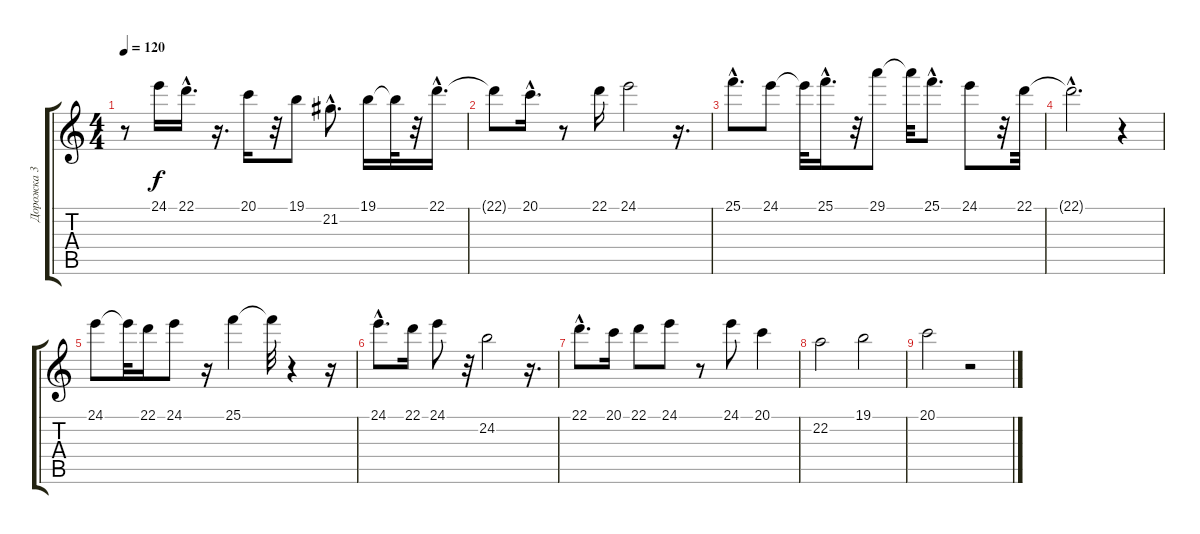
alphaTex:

\track ("Дорожка 3" "Дорожка 3") {instrument flute}
\staff {score tabs}
\tuning (E4 B3 G3 D3 A2 E2) {hide}
\ts (4 4)
\tempo 120
\clef g2
\ks c
r.8{dy f} 24.1.16 22.1{hac}.16{d} r.16{d} 20.1.16 r.32 19.1.8 21.2{hac}.8{d} 19.1.16 19.1{t}.32 r.32 22.1{hac}.16{d} |
22.1{t}.8 20.1{hac}.16{d} r.8 22.1.16 24.1.2 r.16{d} |
25.1{hac}.8{d} 24.1.8 24.1{t}.32 25.1{hac}.16{d} r.32 29.1.8 29.1{t}.32 25.1{hac}.8{d} 24.1.8 r.32 22.1.32 |
22.1{hac t}.2{d} r.4 |
24.1.8 24.1{t}.32 22.1.16 24.1.8 r.16 25.1.4 25.1{t}.32 r.4 r.16 |
24.1{hac}.8{d} 22.1.16 24.1.8 r.32 24.2.2 r.16{d} |
22.1{hac}.8{d} 20.1.16 22.1.8 24.1.8 r.8 24.1.8 20.1.4 |
22.2.2 19.1.2 |
20.1.2 r.2
